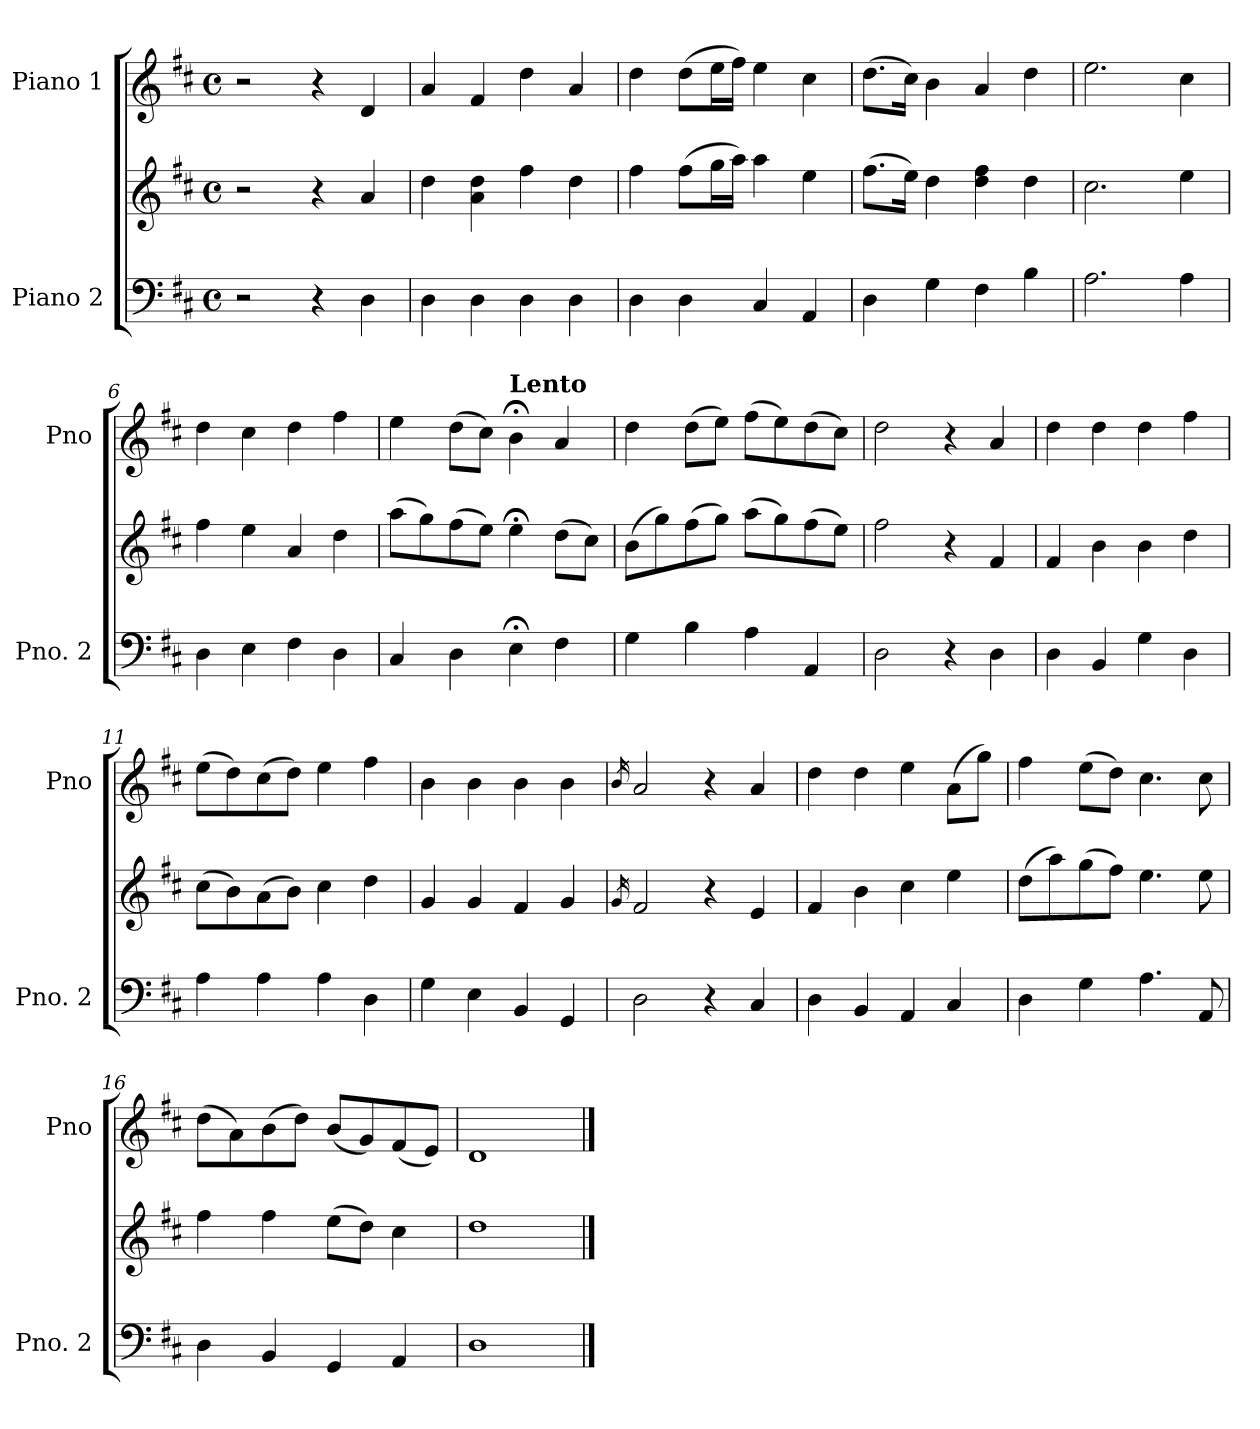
**kern	**kern	**kern
*part2	*part2	*part1
*staff3	*staff2	*staff1
*I"Piano 2	*	*I"Piano 1
*I'Pno. 2	*	*I'Pno
*clefF4	*clefG2	*clefG2
*k[f#c#]	*k[f#c#]	*k[f#c#]
*M4/4	*M4/4	*M4/4
*met(c)	*met(c)	*met(c)
=1	=1	=1
2r	2r	2r
4r	4r	4r
4D\	4a/	4d/
=2	=2	=2
4D\	4dd\	4a/
4D\	4a\ 4dd\	4f#/
4D\	4ff#\	4dd\
4D\	4dd\	4a/
=3	=3	=3
4D\	4ff#\	4dd\
4D\	(>8ff#\L	(>8dd\L
.	16gg\L	16ee\L
.	16aa\JJ)	16ff#\JJ)
4C#/	4aa\	4ee\
4AA/	4ee\	4cc#\
=4	=4	=4
4D\	(>8.ff#\L	(>8.dd\L
.	16ee\Jk)	16cc#\Jk)
4G\	4dd\	4b\
4F#\	4dd\ 4ff#\	4a/
4B\	4dd\	4dd\
=5	=5	=5
2.A\	2.cc#\	2.ee\
4A\	4ee\	4cc#\
=6	=6	=6
4D\	4ff#\	4dd\
4E\	4ee\	4cc#\
4F#\	4a/	4dd\
4D\	4dd\	4ff#\
=7	=7	=7
4C#/	(>8aa\L	4ee\
.	8gg\)	.
4D\	(>8ff#\	(>8dd\L
.	8ee\J)	8cc#\J)
!	!	!LO:TX:a:B:t=Lento
4E;<\	4ee;<\	4b;<\
*	*	*MM120
4F#\	(>8dd\L	4a/
.	8cc#\J)	.
=8	=8	=8
4G\	(>8b\L	4dd\
.	8gg\)	.
4B\	(>8ff#\	(>8dd\L
.	8gg\J)	8ee\J)
4A\	(>8aa\L	(>8ff#\L
.	8gg\)	8ee\)
4AA/	(>8ff#\	(>8dd\
.	8ee\J)	8cc#\J)
!!LO:LB:g=z
=9	=9	=9
2D\	2ff#\	2dd\
4r	4r	4r
4D\	4f#/	4a/
=10	=10	=10
4D\	4f#/	4dd\
4BB/	4b\	4dd\
4G\	4b\	4dd\
4D\	4dd\	4ff#\
=11	=11	=11
4A\	(>8cc#\L	(>8ee\L
.	8b\)	8dd\)
4A\	(>8a\	(>8cc#\
.	8b\J)	8dd\J)
4A\	4cc#\	4ee\
4D\	4dd\	4ff#\
=12	=12	=12
4G\	4g/	4b\
4E\	4g/	4b\
4BB/	4f#/	4b\
4GG/	4g/	4b\
=13	=13	=13
.	16qg/	16qb/
2D\	2f#/	2a/
4r	4r	4r
4C#/	4e/	4a/
=14	=14	=14
4D\	4f#/	4dd\
4BB/	4b\	4dd\
4AA/	4cc#\	4ee\
4C#/	4ee\	(>8a\L
.	.	8gg\J)
=15	=15	=15
4D\	(>8dd\L	4ff#\
.	8aa\)	.
4G\	(>8gg\	(>8ee\L
.	8ff#\J)	8dd\J)
4.A\	4.ee\	4.cc#\
8AA/	8ee\	8cc#\
!!LO:LB:g=z
=16	=16	=16
4D\	4ff#\	(>8dd\L
.	.	8a\)
4BB/	4ff#\	(>8b\
.	.	8dd\J)
4GG/	(>8ee\L	(<8b/L
.	8dd\J)	8g/)
4AA/	4cc#\	(<8f#/
.	.	8e/J)
=17	=17	=17
1D	1dd	1d
==	==	==
*-	*-	*-
